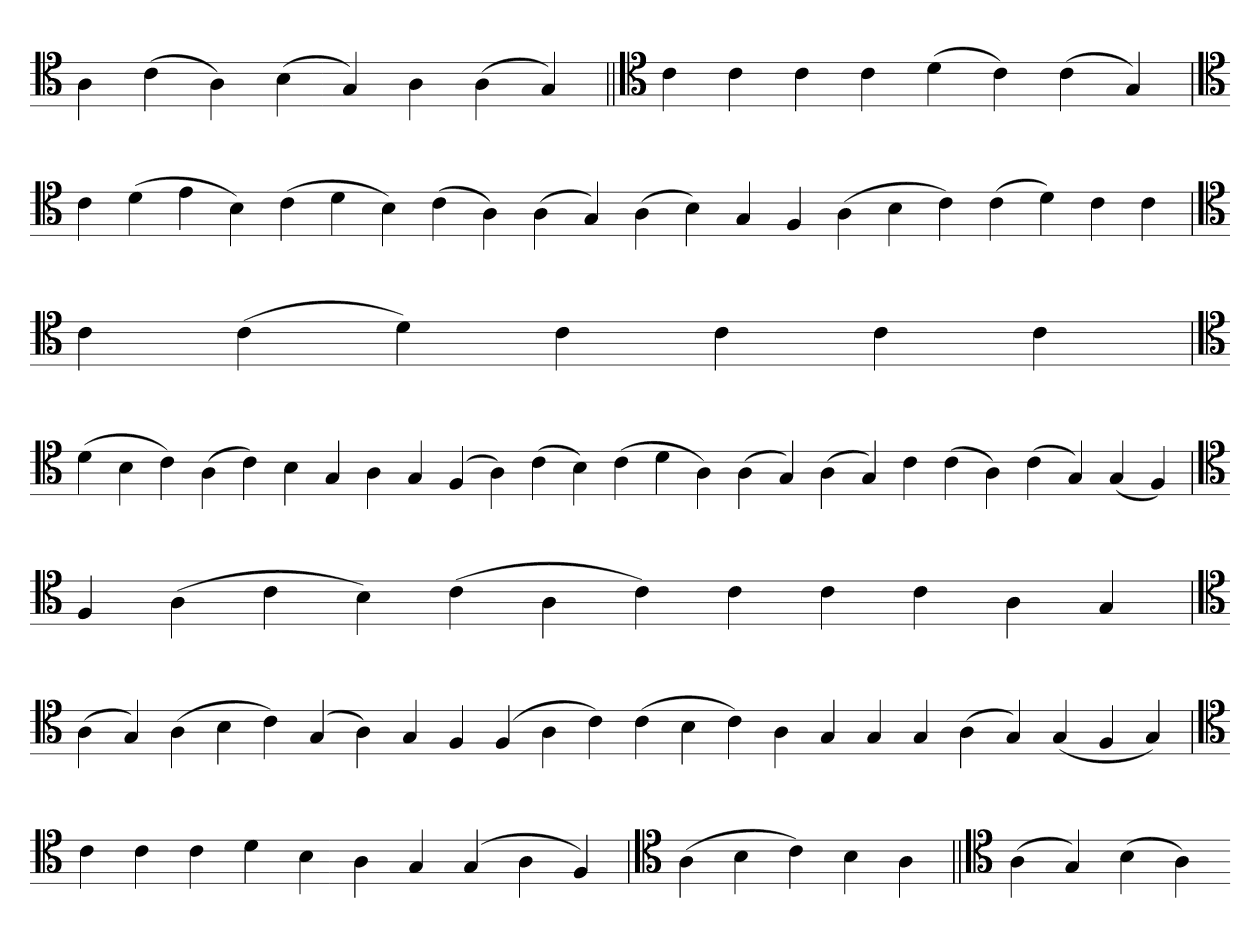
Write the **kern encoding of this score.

**kern
*part1
*staff1
*clefC4
=
4A
(4c
4A)
(4B
4G)
4A
(4A
4G)
=||
*clefC4
4c
4c
4c
4c
(4d
4c)
(4c
4G)
=`
*clefC4
4c
(4d
4e
4B)
(4c
4d
4B)
(4c
4A)
(4A
4G)
(4A
4B)
4G
4F
(4A
4B
4c)
(4c
4d)
4c
4c
=`
*clefC4
4c
(4c
4d)
4c
4c
4c
4c
='
*clefC4
(4d
4B
4c)
(4A
4c)
4B
4G
4A
4G
(4F
4A)
(4c
4B)
(4c
4d
4A)
(4A
4G)
(4A
4G)
4c
(4c
4A)
(4c
4G)
(4G
4F)
=
*clefC4
4F
(4A
4c
4B)
(4c
4A
4c)
4c
4c
4c
4A
4G
=`
*clefC4
(4A
4G)
(4A
4B
4c)
(4G
4A)
4G
4F
(4F
4A
4c)
(4c
4B
4c)
4A
4G
4G
4G
(4A
4G)
(4G
4F
4G)
=`
*clefC4
4c
4c
4c
4d
4B
4A
4G
(4G
4A
4F)
=`
*clefC4
(4A
4B
4c)
4B
4A
=||
*clefC4
(4A
4G)
(4B
4A)
=-
*-
